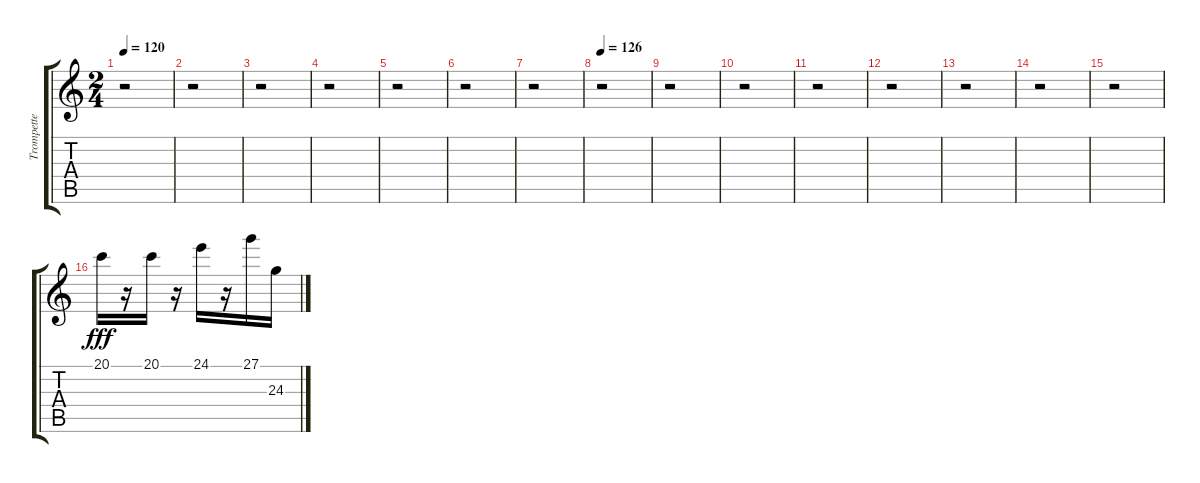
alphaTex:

\track ("Trompette" "Trompette") {instrument trumpet}
\staff {score tabs}
\tuning (E4 B3 G3 D3 A2 E2) {hide}
\ts (2 4)
\tempo 120
\clef g2
\ks c
r.2{dy f} |
r.2 |
r.2 |
r.2 |
r.2 |
r.2 |
r.2 |
\tempo 126
r.2 |
r.2 |
r.2 |
r.2 |
r.2 |
r.2 |
r.2 |
r.2 |
20.1.16{dy fff} r.16 20.1.16 r.16 24.1.16 r.16 27.1.16 24.3.16
